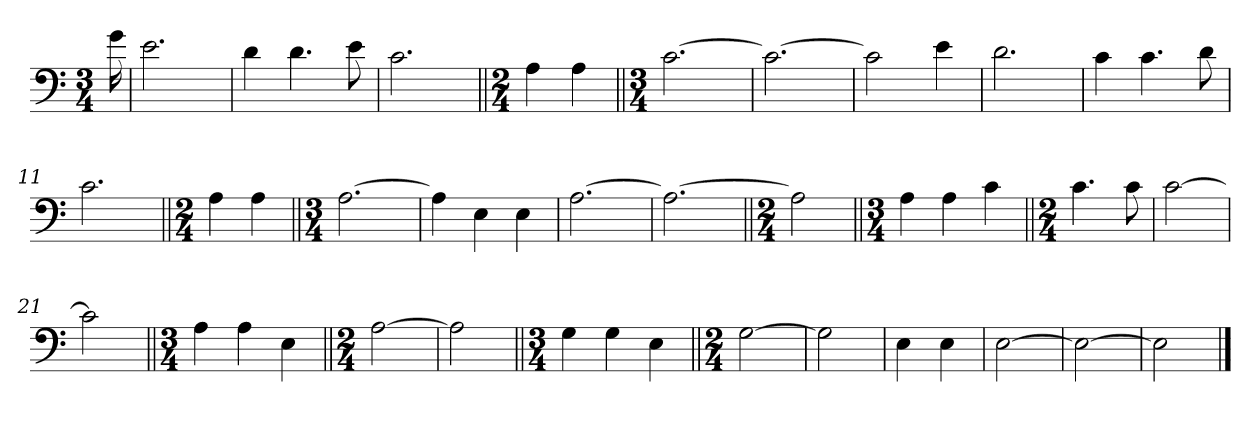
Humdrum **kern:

**kern
*part1
*staff1
*clefF4
*k[]
*M3/4
*MM58
=1
16g\
=2
2.e\
=3
4d\
4.d\
8e\
=4
2.c\
=5||
*M2/4
4A\
4A\
=6||
*M3/4
[2.c\
=7
2.c\_
=8
2c\]
4e\
=9
2.d\
=10
4c\
4.c\
8d\
=11
2.c\
=12||
*M2/4
4A\
4A\
=13||
*M3/4
[2.A\
=14
4A\]
4E\
4E\
=15
[2.A\
!!LO:LB:g=z
=16
2.A\_
=17||
*M2/4
2A\]
=18||
*M3/4
4A\
4A\
4c\
=19||
*M2/4
4.c\
8c\
=20
[2c\
=21
2c\]
=22||
*M3/4
4A\
4A\
4E\
=23||
*M2/4
[2A\
=24
2A\]
=25||
*M3/4
4G\
4G\
4E\
=26||
*M2/4
[2G\
=27
2G\]
=28
4E\
4E\
=29
[2E\
=30
2E\_
!!LO:LB:g=z
=31
2E\]
==
*-
